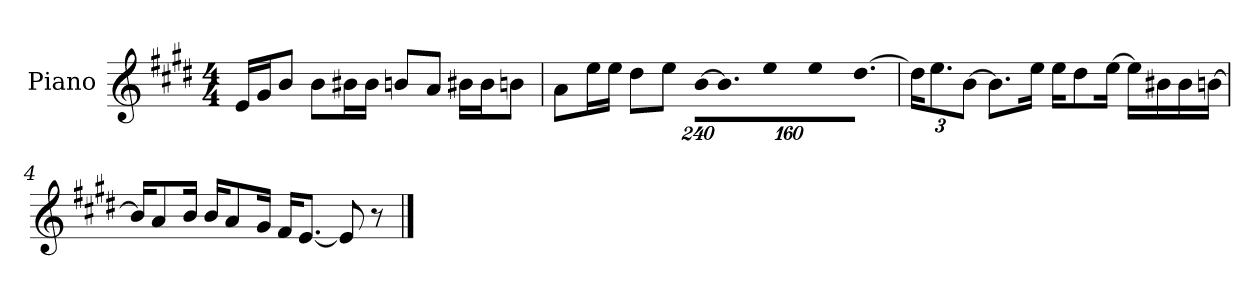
**kern
*part1
*staff1
*I"Piano
*I'P-no
*clefG2
*k[f#c#g#d#]
*M4/4
*MM90
=1
16e/LL
16g#/J
8b/J
8b\L
16b#X\L
16b#\JJ
8bn/L
8a/J
16b#X\LL
16b#\J
8bn\J
=2
8a\L
16ee\L
16ee\JJ
8dd#\L
8ee\J
*Xbrackettup
!LO:N:vis=16
[1920%137b\KL
!LO:N:vis=8.
640%137b\]
!LO:N:vis=16
1920%137ee\L
!LO:N:vis=32
640%23ee\K
!LO:N:vis=16.
[960%103dd#\JJ
=3
24dd#\KL]
12.ee\
[12b\J
8.b\L]
16ee\Jk
16ee\KL
8dd#\
[16ee\Jk
16ee\LL]
16b#X\
16b#\
[16bn\JJ
!!LO:LB:g=z
=4
16b/KL]
8a/
16b/Jk
16b/KL
8a/
16g#/Jk
16f#/KL
[8.e/J
8e/]
8r
==
*-
